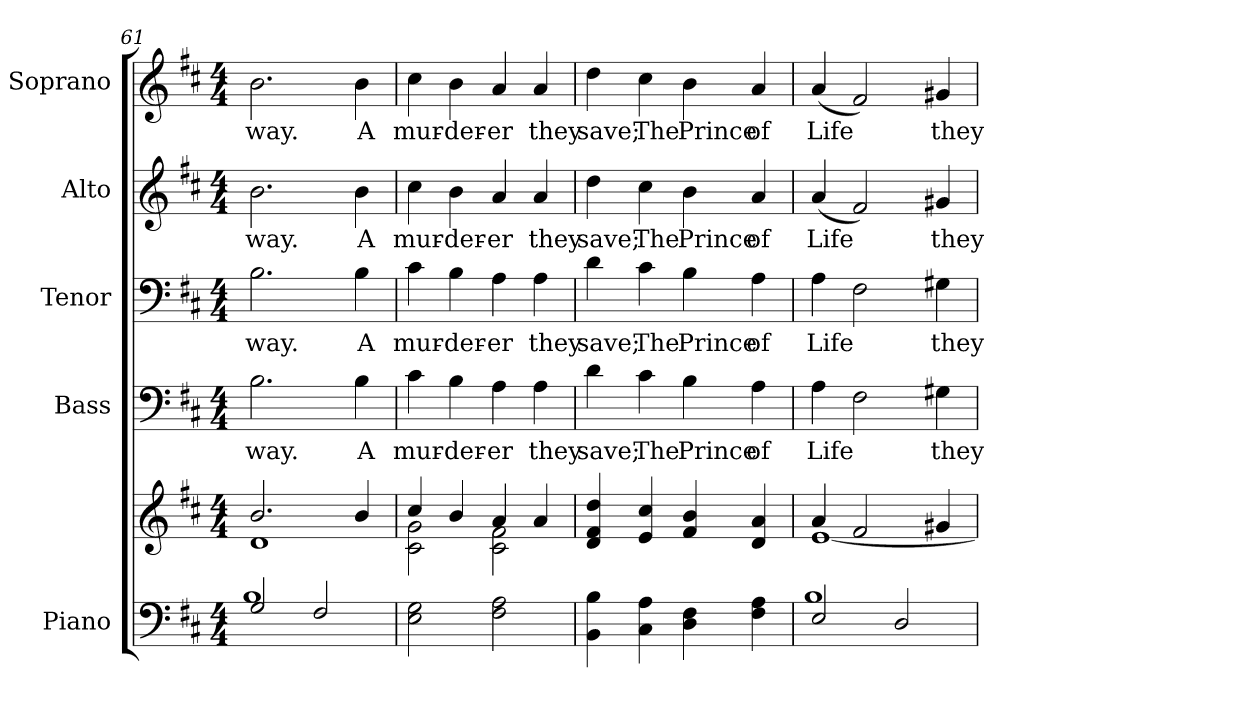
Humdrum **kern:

**kern	**kern	**kern	**text	**kern	**text	**kern	**text	**kern	**text
*part5	*part5	*part4	*part4	*part3	*part3	*part2	*part2	*part1	*part1
*staff6	*staff5	*staff4	*staff4	*staff3	*staff3	*staff2	*staff2	*staff1	*staff1
*I"Piano	*	*I"Bass	*	*I"Tenor	*	*I"Alto	*	*I"Soprano	*
*I'Pno.	*	*I'B.	*	*I'T.	*	*I'A.	*	*I'S.	*
!!LO:PB:g=z
*clefF4	*clefG2	*clefF4	*	*clefF4	*	*clefG2	*	*clefG2	*
*k[f#c#]	*k[f#c#]	*k[f#c#]	*	*k[f#c#]	*	*k[f#c#]	*	*k[f#c#]	*
*D:	*D:	*D:	*	*D:	*	*D:	*	*D:	*
*M4/4	*M4/4	*M4/4	*	*M4/4	*	*M4/4	*	*M4/4	*
=61	=61	=61	=61	=61	=61	=61	=61	=61	=61
*^	*^	*	*	*	*	*	*	*	*
!	!	!	!	!	!LO:LY:b:color=#000000	!	!	!	!	!	!
!	!	!	!	!	!	!	!LO:LY:b:color=#000000	!	!	!	!
!	!	!	!	!	!	!	!	!	!LO:LY:b:color=#000000	!	!
!	!	!	!	!	!	!	!	!	!	!	!LO:LY:b:color=#000000
2Gi/	1Bi	2.bi/	1di	2.Bi\	-way.	2.Bi\	-way.	2.bi\	-way.	2.bi\	-way.
2F#i/	.	.	.	.	.	.	.	.	.	.	.
!	!	!	!	!	!LO:LY:b:color=#000000	!	!	!	!	!	!
!	!	!	!	!	!	!	!LO:LY:b:color=#000000	!	!	!	!
!	!	!	!	!	!	!	!	!	!LO:LY:b:color=#000000	!	!
!	!	!	!	!	!	!	!	!	!	!	!LO:LY:b:color=#000000
.	.	4bi/	.	4Bi\	A	4Bi\	A	4bi\	A	4bi\	A
*v	*v	*	*	*	*	*	*	*	*	*	*
=62	=62	=62	=62	=62	=62	=62	=62	=62	=62	=62
!	!	!	!	!LO:LY:b:color=#000000	!	!	!	!	!	!
!	!	!	!	!	!	!LO:LY:b:color=#000000	!	!	!	!
!	!	!	!	!	!	!	!	!LO:LY:b:color=#000000	!	!
!	!	!	!	!	!	!	!	!	!	!LO:LY:b:color=#000000
2Ei\ 2Gi	4cc#i/	2c#i\ 2gi	4c#i\	mur-	4c#i\	mur-	4cc#i\	mur-	4cc#i\	mur-
!	!	!	!	!LO:LY:b:color=#000000	!	!	!	!	!	!
!	!	!	!	!	!	!LO:LY:b:color=#000000	!	!	!	!
!	!	!	!	!	!	!	!	!LO:LY:b:color=#000000	!	!
!	!	!	!	!	!	!	!	!	!	!LO:LY:b:color=#000000
.	4bi/	.	4Bi\	-der-	4Bi\	-der-	4bi\	-der-	4bi\	-der-
!	!	!	!	!LO:LY:b:color=#000000	!	!	!	!	!	!
!	!	!	!	!	!	!LO:LY:b:color=#000000	!	!	!	!
!	!	!	!	!	!	!	!	!LO:LY:b:color=#000000	!	!
!	!	!	!	!	!	!	!	!	!	!LO:LY:b:color=#000000
2F#i\ 2Ai	4ai/	2c#i\ 2f#i	4Ai\	-er	4Ai\	-er	4ai/	-er	4ai/	-er
!	!	!	!	!LO:LY:b:color=#000000	!	!	!	!	!	!
!	!	!	!	!	!	!LO:LY:b:color=#000000	!	!	!	!
!	!	!	!	!	!	!	!	!LO:LY:b:color=#000000	!	!
!	!	!	!	!	!	!	!	!	!	!LO:LY:b:color=#000000
.	4ai/	.	4Ai\	they	4Ai\	they	4ai/	they	4ai/	they
*	*v	*v	*	*	*	*	*	*	*	*
=63	=63	=63	=63	=63	=63	=63	=63	=63	=63
!	!	!	!LO:LY:b:color=#000000	!	!	!	!	!	!
!	!	!	!	!	!LO:LY:b:color=#000000	!	!	!	!
!	!	!	!	!	!	!	!LO:LY:b:color=#000000	!	!
!	!	!	!	!	!	!	!	!	!LO:LY:b:color=#000000
4BBi\ 4Bi	4di/ 4f#i 4ddi	4di\	save;	4di\	save;	4ddi\	save;	4ddi\	save;
!	!	!	!LO:LY:b:color=#000000	!	!	!	!	!	!
!	!	!	!	!	!LO:LY:b:color=#000000	!	!	!	!
!	!	!	!	!	!	!	!LO:LY:b:color=#000000	!	!
!	!	!	!	!	!	!	!	!	!LO:LY:b:color=#000000
4C#i\ 4Ai	4ei/ 4cc#i	4c#i\	The	4c#i\	The	4cc#i\	The	4cc#i\	The
!	!	!	!LO:LY:b:color=#000000	!	!	!	!	!	!
!	!	!	!	!	!LO:LY:b:color=#000000	!	!	!	!
!	!	!	!	!	!	!	!LO:LY:b:color=#000000	!	!
!	!	!	!	!	!	!	!	!	!LO:LY:b:color=#000000
4Di\ 4F#i	4f#i/ 4bi	4Bi\	Prince	4Bi\	Prince	4bi\	Prince	4bi\	Prince
!	!	!	!LO:LY:b:color=#000000	!	!	!	!	!	!
!	!	!	!	!	!LO:LY:b:color=#000000	!	!	!	!
!	!	!	!	!	!	!	!LO:LY:b:color=#000000	!	!
!	!	!	!	!	!	!	!	!	!LO:LY:b:color=#000000
4F#i\ 4Ai	4di/ 4ai	4Ai\	of	4Ai\	of	4ai/	of	4ai/	of
!!LO:PB:g=z
=64	=64	=64	=64	=64	=64	=64	=64	=64	=64
*^	*^	*	*	*	*	*	*	*	*
!	!	!	!	!	!LO:LY:b:color=#000000	!	!	!	!	!	!
!	!	!	!	!	!	!	!LO:LY:b:color=#000000	!	!	!	!
!	!	!	!	!	!	!	!	!	!LO:LY:b:color=#000000	!	!
!	!	!	!	!	!	!	!	!	!	!	!LO:LY:b:color=#000000
2Ei/	1Bi	4ai/	[<1ei	4Ai\	Life	4Ai\	Life	(4ai/	Life	(4ai/	Life
.	.	2f#i/	.	(2F#i\	.	(2F#i\	.	2f#i/)	.	2f#i/)	.
2Di/	.	.	.	.	.	.	.	.	.	.	.
!	!	!	!	!	!LO:LY:b:color=#000000	!	!	!	!	!	!
!	!	!	!	!	!	!	!LO:LY:b:color=#000000	!	!	!	!
!	!	!	!	!	!	!	!	!	!LO:LY:b:color=#000000	!	!
!	!	!	!	!	!	!	!	!	!	!	!LO:LY:b:color=#000000
.	.	4g#Xi/	.	4G#Xi\	they	4G#Xi\	they	4g#Xi/	they	4g#Xi/	they
*v	*v	*	*	*	*	*	*	*	*	*	*
*	*v	*v	*	*	*	*	*	*	*	*
=	=	=	=	=	=	=	=	=	=
*-	*-	*-	*-	*-	*-	*-	*-	*-	*-
